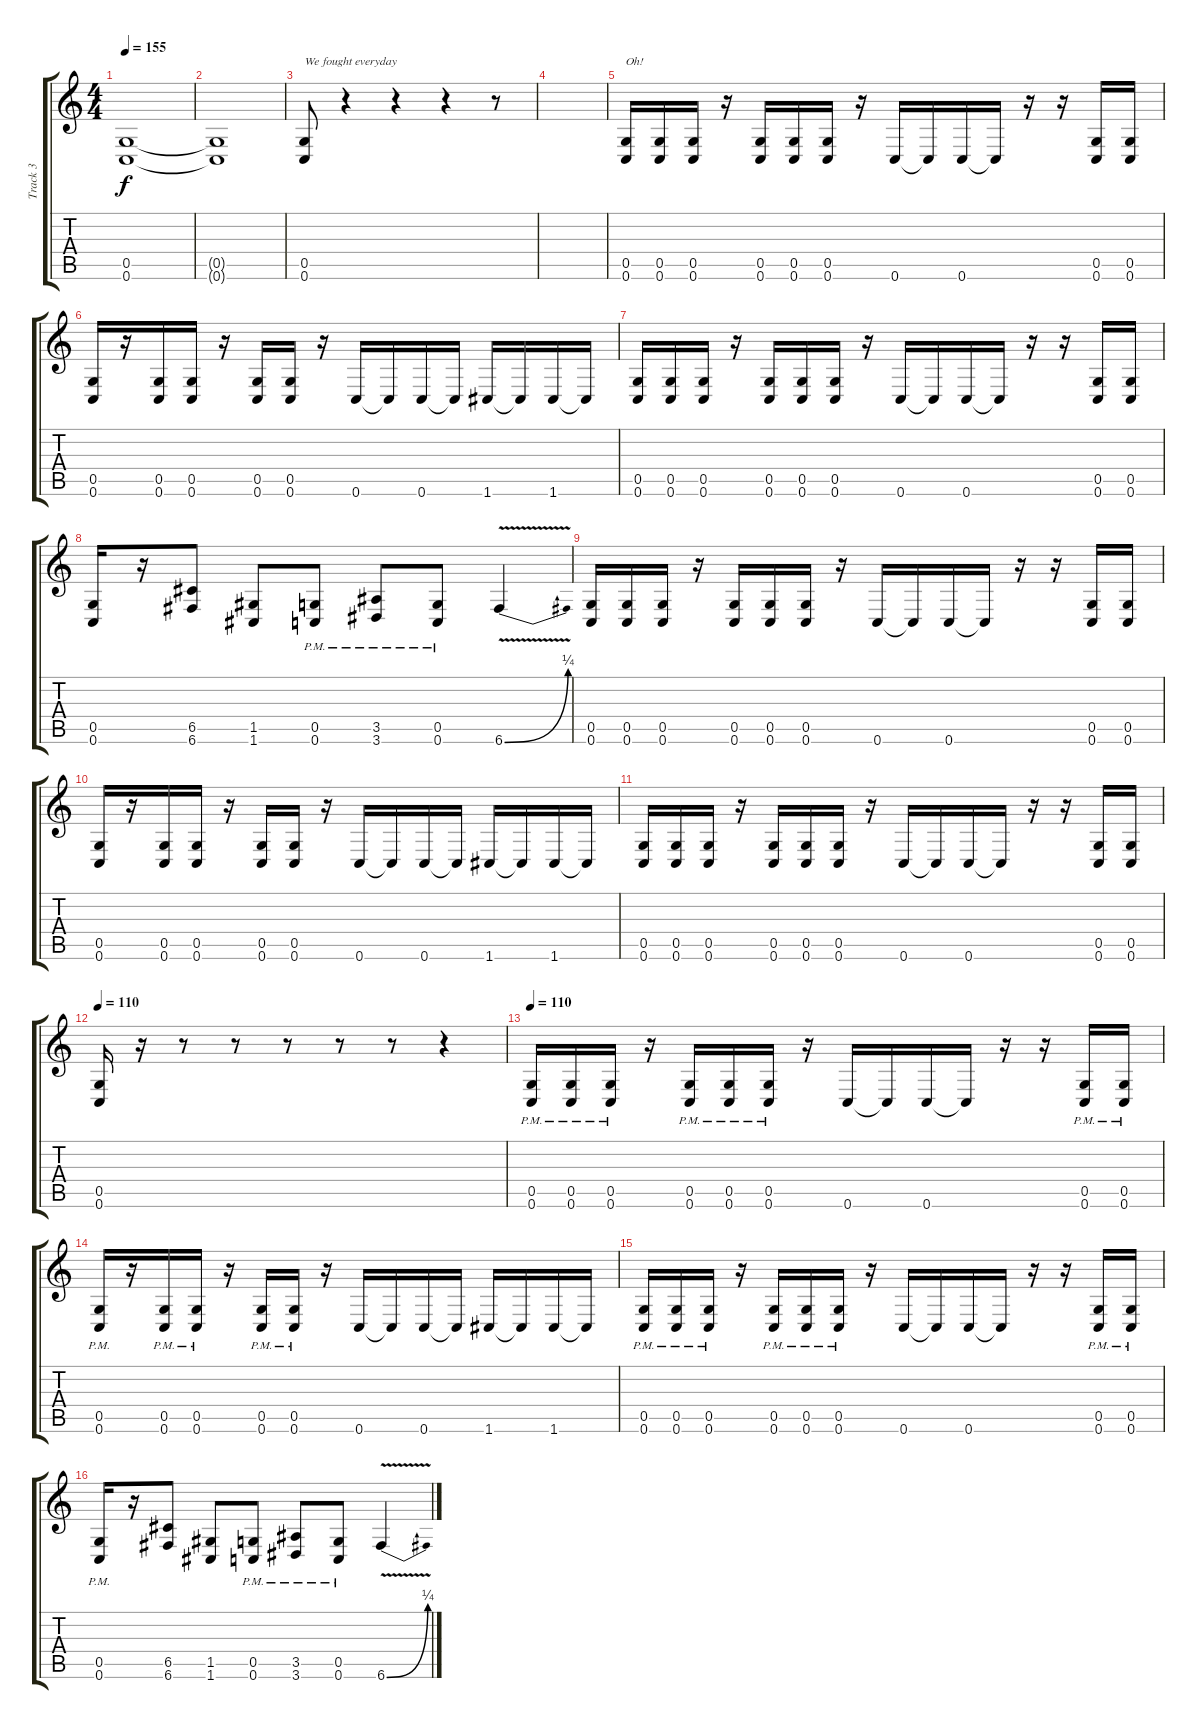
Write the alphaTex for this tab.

\track ("Track 3" "Track 3") {instrument distortionguitar}
\staff {score tabs}
\tuning (D4 A3 F3 C3 G2 C2) {hide}
\ts (4 4)
\tempo 155
\clef g2
\ks c
(0.5 0.6).1{dy f} |
(0.5{t} 0.6{t}).1 |
(0.5 0.6).8{txt "We fought everyday"} r.4 r.4 r.4 r.8 |
|
(0.5 0.6).16{txt "Oh!"} (0.5 0.6).16 (0.5 0.6).16 r.16 (0.5 0.6).16 (0.5 0.6).16 (0.5 0.6).16 r.16 0.6.16 0.6{t}.16 0.6.16 0.6{t}.16 r.16 r.16 (0.5 0.6).16 (0.5 0.6).16 |
(0.5 0.6).16 r.16 (0.5 0.6).16 (0.5 0.6).16 r.16 (0.5 0.6).16 (0.5 0.6).16 r.16 0.6.16 0.6{t}.16 0.6.16 0.6{t}.16 1.6.16 1.6{t}.16 1.6.16 1.6{t}.16 |
(0.5 0.6).16 (0.5 0.6).16 (0.5 0.6).16 r.16 (0.5 0.6).16 (0.5 0.6).16 (0.5 0.6).16 r.16 0.6.16 0.6{t}.16 0.6.16 0.6{t}.16 r.16 r.16 (0.5 0.6).16 (0.5 0.6).16 |
(0.5 0.6).16 r.16 (6.5 6.6).8 (1.5 1.6).8 (0.5{pm} 0.6{pm}).8 (3.5{pm} 3.6{pm}).8 (0.5{pm} 0.6{pm}).8 6.6{be (bend 0 0 60 1) v}.4 |
(0.5 0.6).16 (0.5 0.6).16 (0.5 0.6).16 r.16 (0.5 0.6).16 (0.5 0.6).16 (0.5 0.6).16 r.16 0.6.16 0.6{t}.16 0.6.16 0.6{t}.16 r.16 r.16 (0.5 0.6).16 (0.5 0.6).16 |
(0.5 0.6).16 r.16 (0.5 0.6).16 (0.5 0.6).16 r.16 (0.5 0.6).16 (0.5 0.6).16 r.16 0.6.16 0.6{t}.16 0.6.16 0.6{t}.16 1.6.16 1.6{t}.16 1.6.16 1.6{t}.16 |
(0.5 0.6).16 (0.5 0.6).16 (0.5 0.6).16 r.16 (0.5 0.6).16 (0.5 0.6).16 (0.5 0.6).16 r.16 0.6.16 0.6{t}.16 0.6.16 0.6{t}.16 r.16 r.16 (0.5 0.6).16 (0.5 0.6).16 |
\tempo 110
(0.5 0.6).16 r.16 r.8 r.8 r.8 r.8 r.8 r.4 |
\tempo 110
(0.5{pm} 0.6{pm}).16 (0.5{pm} 0.6{pm}).16 (0.5{pm} 0.6{pm}).16 r.16 (0.5{pm} 0.6{pm}).16 (0.5{pm} 0.6{pm}).16 (0.5{pm} 0.6{pm}).16 r.16 0.6.16 0.6{t}.16 0.6.16 0.6{t}.16 r.16 r.16 (0.5{pm} 0.6{pm}).16 (0.5{pm} 0.6{pm}).16 |
(0.5{pm} 0.6{pm}).16 r.16 (0.5{pm} 0.6{pm}).16 (0.5{pm} 0.6{pm}).16 r.16 (0.5{pm} 0.6{pm}).16 (0.5{pm} 0.6{pm}).16 r.16 0.6.16 0.6{t}.16 0.6.16 0.6{t}.16 1.6.16 1.6{t}.16 1.6.16 1.6{t}.16 |
(0.5{pm} 0.6{pm}).16 (0.5{pm} 0.6{pm}).16 (0.5{pm} 0.6{pm}).16 r.16 (0.5{pm} 0.6{pm}).16 (0.5{pm} 0.6{pm}).16 (0.5{pm} 0.6{pm}).16 r.16 0.6.16 0.6{t}.16 0.6.16 0.6{t}.16 r.16 r.16 (0.5{pm} 0.6{pm}).16 (0.5{pm} 0.6{pm}).16 |
(0.5{pm} 0.6{pm}).16 r.16 (6.5 6.6).8 (1.5 1.6).8 (0.5{pm} 0.6{pm}).8 (3.5{pm} 3.6{pm}).8 (0.5{pm} 0.6{pm}).8 6.6{be (bend 0 0 60 1) v}.4
